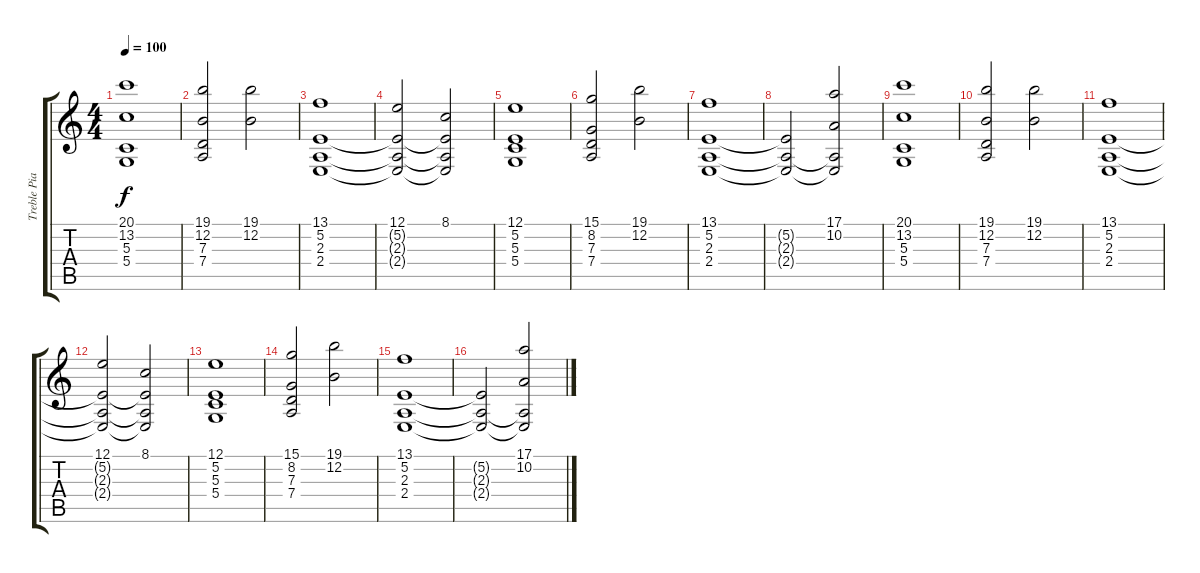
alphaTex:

\track ("Treble Piano" "Treble Pia") {instrument acousticgrandpiano}
\staff {score tabs}
\tuning (E4 B3 G3 D3 A2 E2) {hide}
\ts (4 4)
\tempo 100
\clef g2
\ks aminor
(20.1 13.2 5.3 5.4).1{dy f} |
(19.1 12.2 7.3 7.4).2 (19.1 12.2).2 |
(13.1 5.2 2.3 2.4).1 |
(12.1 5.2{t} 2.3{t} 2.4{t}).2 (8.1 5.2{t} 2.3{t} 2.4{t}).2 |
(12.1 5.2 5.3 5.4).1 |
(15.1 8.2 7.3 7.4).2 (19.1 12.2).2 |
(13.1 5.2 2.3 2.4).1 |
(5.2{t} 2.3{t} 2.4{t}).2 (17.1 10.2 2.3{t} 2.4{t}).2 |
(20.1 13.2 5.3 5.4).1 |
(19.1 12.2 7.3 7.4).2 (19.1 12.2).2 |
(13.1 5.2 2.3 2.4).1 |
(12.1 5.2{t} 2.3{t} 2.4{t}).2 (8.1 5.2{t} 2.3{t} 2.4{t}).2 |
(12.1 5.2 5.3 5.4).1 |
(15.1 8.2 7.3 7.4).2 (19.1 12.2).2 |
(13.1 5.2 2.3 2.4).1 |
(5.2{t} 2.3{t} 2.4{t}).2 (17.1 10.2 2.3{t} 2.4{t}).2
